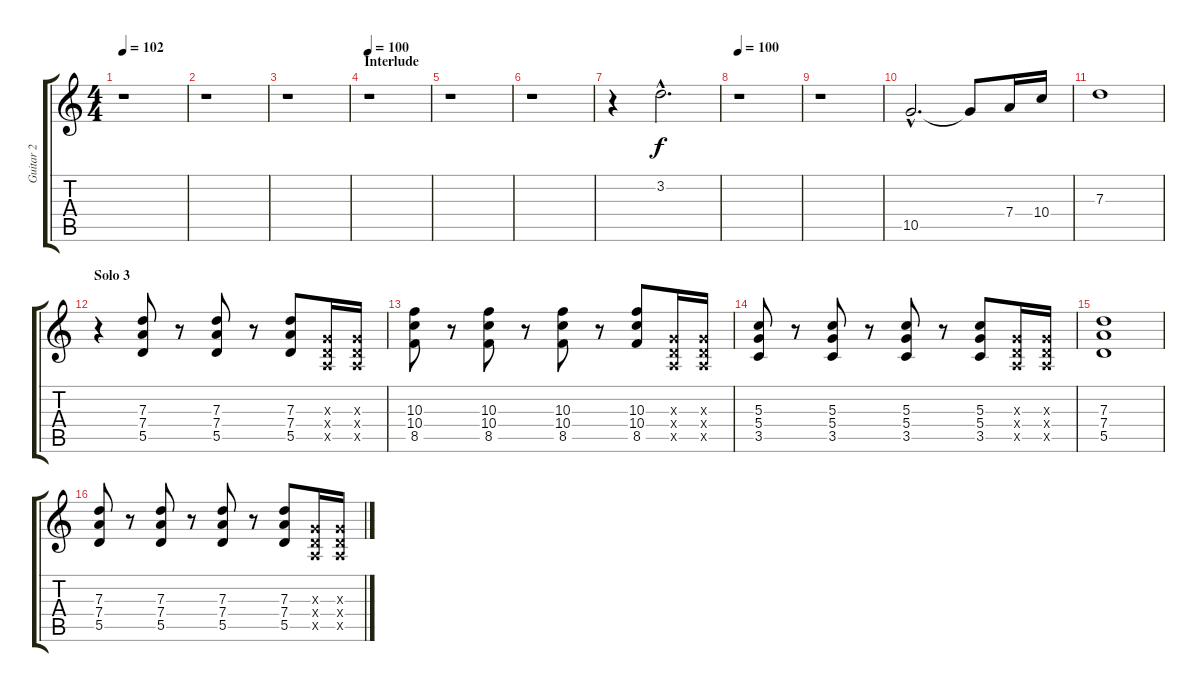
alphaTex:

\track ("Guitar 2" "Guitar 2") {instrument electricguitarjazz}
\staff {score tabs}
\tuning (E4 B3 G3 D3 A2 E2) {hide}
\ts (4 4)
\tempo 102
\clef g2
\ks c
r.1{dy f} |
r.1 |
r.1 |
\section ("" "Interlude")
\tempo 100
r.1 |
r.1 |
r.1 |
r.4 3.2{hac}.2{d volume 13 instrument distortionguitar} |
\tempo 100
r.1 |
r.1 |
10.5{hac}.2{d} 10.5{t}.8 7.4.16 10.4.16 |
7.3.1 |
\section ("" "Solo 3")
r.4{volume 7 instrument distortionguitar} (7.3 7.4 5.5).8 r.8 (7.3 7.4 5.5).8 r.8 (7.3 7.4 5.5).8 (0.3{x} 0.4{x} 0.5{x}).16 (0.3{x} 0.4{x} 0.5{x}).16 |
(10.3 10.4 8.5).8 r.8 (10.3 10.4 8.5).8 r.8 (10.3 10.4 8.5).8 r.8 (10.3 10.4 8.5).8 (0.3{x} 0.4{x} 0.5{x}).16 (0.3{x} 0.4{x} 0.5{x}).16 |
(5.3 5.4 3.5).8 r.8 (5.3 5.4 3.5).8 r.8 (5.3 5.4 3.5).8 r.8 (5.3 5.4 3.5).8 (0.3{x} 0.4{x} 0.5{x}).16 (0.3{x} 0.4{x} 0.5{x}).16 |
(7.3 7.4 5.5).1 |
(7.3 7.4 5.5).8{volume 7 instrument distortionguitar} r.8 (7.3 7.4 5.5).8 r.8 (7.3 7.4 5.5).8 r.8 (7.3 7.4 5.5).8 (0.3{x} 0.4{x} 0.5{x}).16 (0.3{x} 0.4{x} 0.5{x}).16
